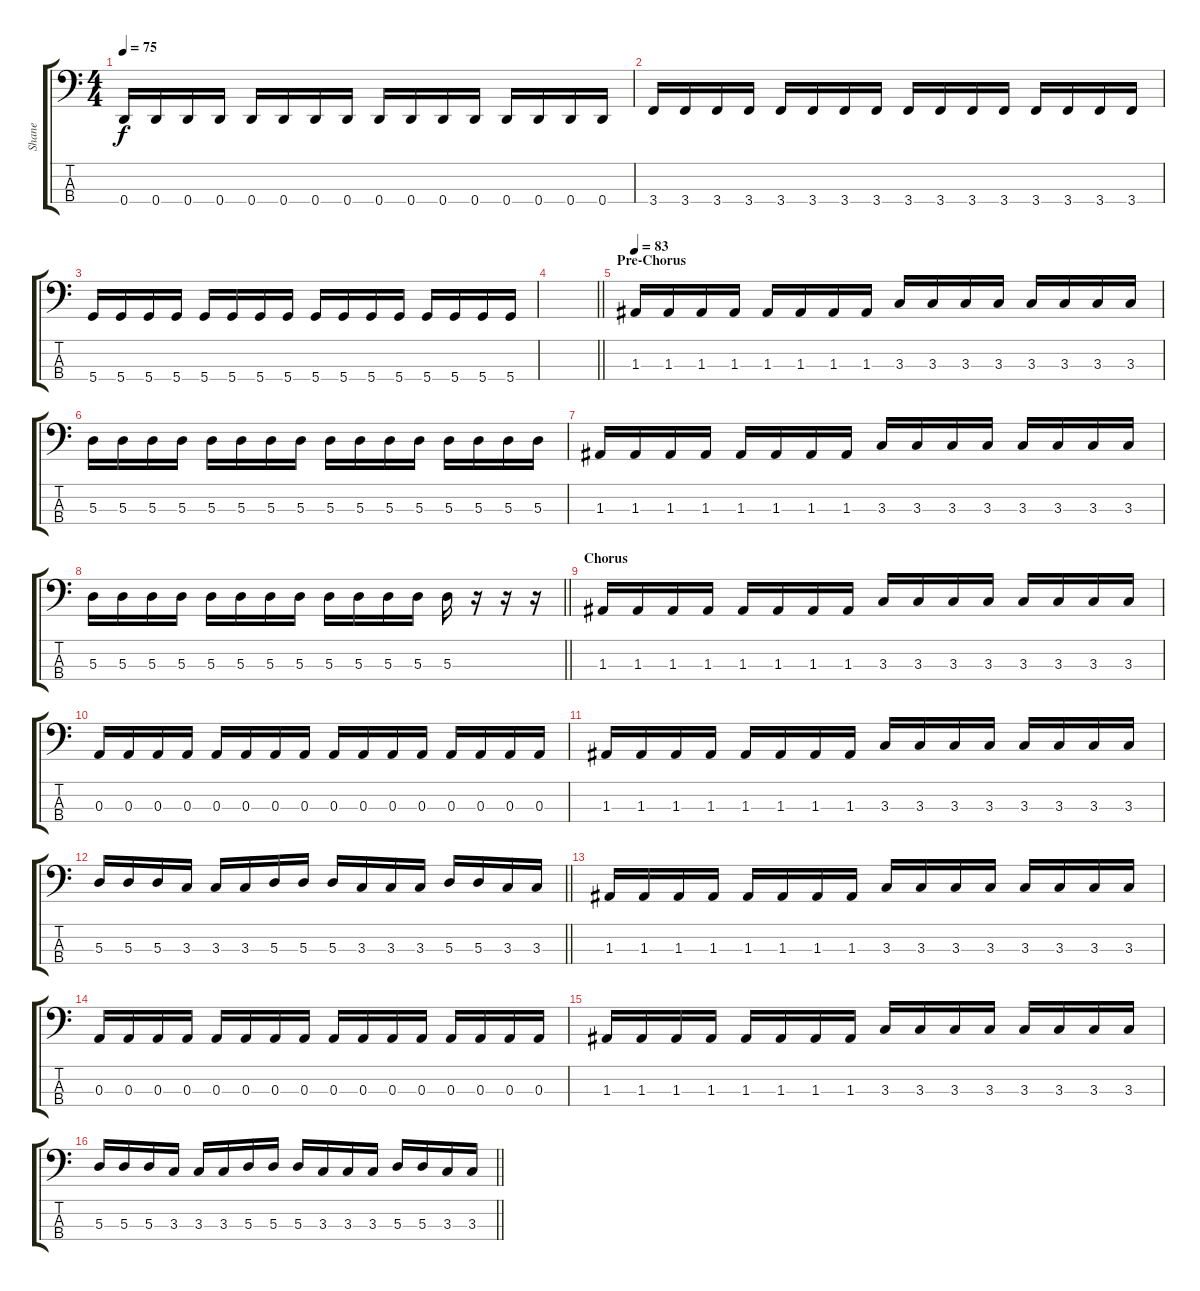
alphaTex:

\track ("Shane" "Shane") {instrument electricbassfinger}
\staff {score tabs}
\tuning (G2 D2 A1 D1) {hide}
\ts (4 4)
\tempo 75
\clef f4
\ks c
0.4.16{dy f} 0.4.16 0.4.16 0.4.16 0.4.16 0.4.16 0.4.16 0.4.16 0.4.16 0.4.16 0.4.16 0.4.16 0.4.16 0.4.16 0.4.16 0.4.16 |
3.4.16 3.4.16 3.4.16 3.4.16 3.4.16 3.4.16 3.4.16 3.4.16 3.4.16 3.4.16 3.4.16 3.4.16 3.4.16 3.4.16 3.4.16 3.4.16 |
5.4.16 5.4.16 5.4.16 5.4.16 5.4.16 5.4.16 5.4.16 5.4.16 5.4.16 5.4.16 5.4.16 5.4.16 5.4.16 5.4.16 5.4.16 5.4.16 |
\barLineRight lightlight
|
\section ("" "Pre-Chorus")
\tempo 83
1.3.16 1.3.16 1.3.16 1.3.16 1.3.16 1.3.16 1.3.16 1.3.16 3.3.16 3.3.16 3.3.16 3.3.16 3.3.16 3.3.16 3.3.16 3.3.16 |
5.3.16 5.3.16 5.3.16 5.3.16 5.3.16 5.3.16 5.3.16 5.3.16 5.3.16 5.3.16 5.3.16 5.3.16 5.3.16 5.3.16 5.3.16 5.3.16 |
1.3.16 1.3.16 1.3.16 1.3.16 1.3.16 1.3.16 1.3.16 1.3.16 3.3.16 3.3.16 3.3.16 3.3.16 3.3.16 3.3.16 3.3.16 3.3.16 |
\barLineRight lightlight
5.3.16 5.3.16 5.3.16 5.3.16 5.3.16 5.3.16 5.3.16 5.3.16 5.3.16 5.3.16 5.3.16 5.3.16 5.3.16 r.16 r.16 r.16 |
\section ("" "Chorus")
1.3.16 1.3.16 1.3.16 1.3.16 1.3.16 1.3.16 1.3.16 1.3.16 3.3.16 3.3.16 3.3.16 3.3.16 3.3.16 3.3.16 3.3.16 3.3.16 |
0.3.16 0.3.16 0.3.16 0.3.16 0.3.16 0.3.16 0.3.16 0.3.16 0.3.16 0.3.16 0.3.16 0.3.16 0.3.16 0.3.16 0.3.16 0.3.16 |
1.3.16 1.3.16 1.3.16 1.3.16 1.3.16 1.3.16 1.3.16 1.3.16 3.3.16 3.3.16 3.3.16 3.3.16 3.3.16 3.3.16 3.3.16 3.3.16 |
\barLineRight lightlight
5.3.16 5.3.16 5.3.16 3.3.16 3.3.16 3.3.16 5.3.16 5.3.16 5.3.16 3.3.16 3.3.16 3.3.16 5.3.16 5.3.16 3.3.16 3.3.16 |
1.3.16 1.3.16 1.3.16 1.3.16 1.3.16 1.3.16 1.3.16 1.3.16 3.3.16 3.3.16 3.3.16 3.3.16 3.3.16 3.3.16 3.3.16 3.3.16 |
0.3.16 0.3.16 0.3.16 0.3.16 0.3.16 0.3.16 0.3.16 0.3.16 0.3.16 0.3.16 0.3.16 0.3.16 0.3.16 0.3.16 0.3.16 0.3.16 |
1.3.16 1.3.16 1.3.16 1.3.16 1.3.16 1.3.16 1.3.16 1.3.16 3.3.16 3.3.16 3.3.16 3.3.16 3.3.16 3.3.16 3.3.16 3.3.16 |
\barLineRight lightlight
5.3.16 5.3.16 5.3.16 3.3.16 3.3.16 3.3.16 5.3.16 5.3.16 5.3.16 3.3.16 3.3.16 3.3.16 5.3.16 5.3.16 3.3.16 3.3.16
